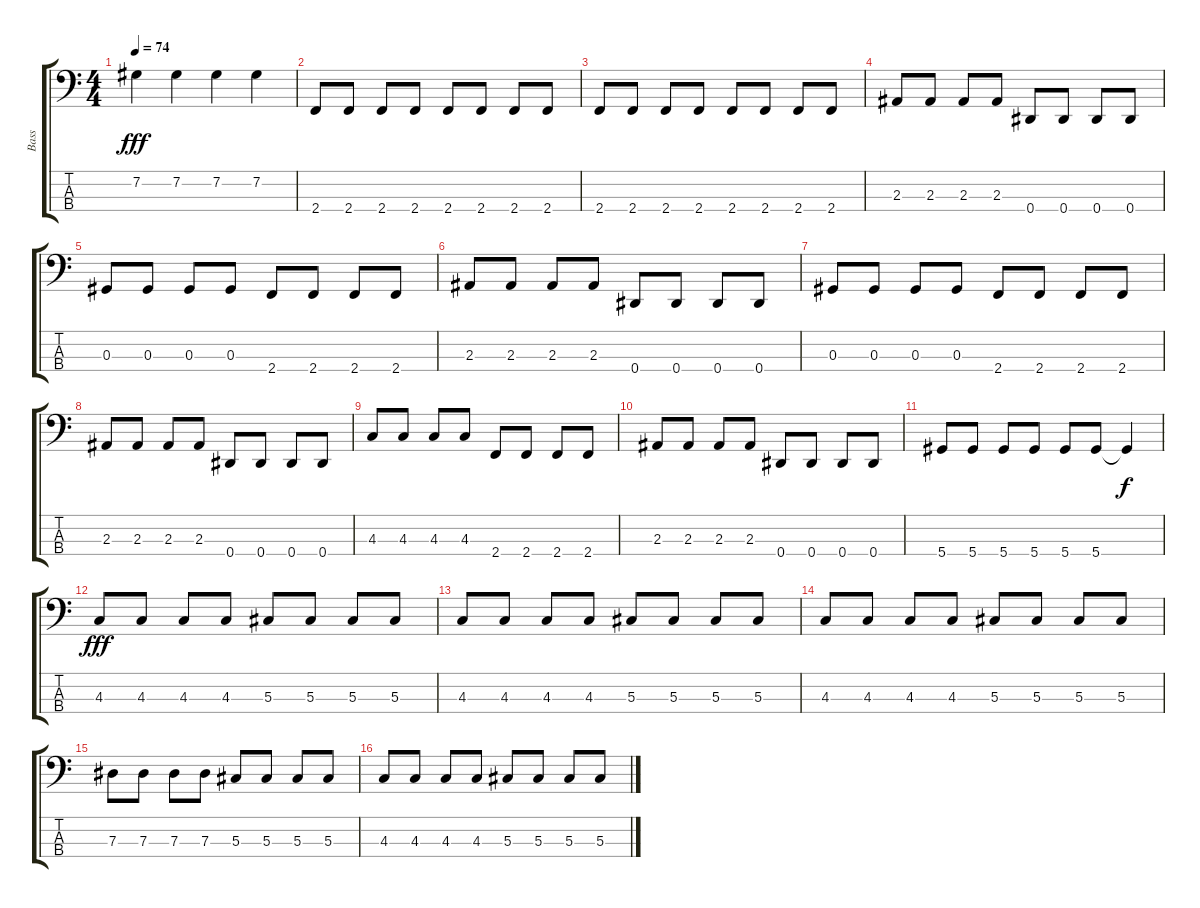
\track ("Bass" "Bass") {instrument electricbassfinger}
\staff {score tabs}
\tuning (Gb2 Db2 Ab1 Eb1) {hide}
\ts (4 4)
\tempo 74
\clef f4
\ks c
7.2.4{dy fff} 7.2.4 7.2.4 7.2.4 |
2.4.8 2.4.8 2.4.8 2.4.8 2.4.8 2.4.8 2.4.8 2.4.8 |
2.4.8 2.4.8 2.4.8 2.4.8 2.4.8 2.4.8 2.4.8 2.4.8 |
2.3.8 2.3.8 2.3.8 2.3.8 0.4.8 0.4.8 0.4.8 0.4.8 |
0.3.8 0.3.8 0.3.8 0.3.8 2.4.8 2.4.8 2.4.8 2.4.8 |
2.3.8 2.3.8 2.3.8 2.3.8 0.4.8 0.4.8 0.4.8 0.4.8 |
0.3.8 0.3.8 0.3.8 0.3.8 2.4.8 2.4.8 2.4.8 2.4.8 |
2.3.8 2.3.8 2.3.8 2.3.8 0.4.8 0.4.8 0.4.8 0.4.8 |
4.3.8 4.3.8 4.3.8 4.3.8 2.4.8 2.4.8 2.4.8 2.4.8 |
2.3.8 2.3.8 2.3.8 2.3.8 0.4.8 0.4.8 0.4.8 0.4.8 |
5.4.8 5.4.8 5.4.8 5.4.8 5.4.8 5.4.8 5.4{t}.4{dy f} |
4.3.8{dy fff} 4.3.8 4.3.8 4.3.8 5.3.8 5.3.8 5.3.8 5.3.8 |
4.3.8 4.3.8 4.3.8 4.3.8 5.3.8 5.3.8 5.3.8 5.3.8 |
4.3.8 4.3.8 4.3.8 4.3.8 5.3.8 5.3.8 5.3.8 5.3.8 |
7.3.8 7.3.8 7.3.8 7.3.8 5.3.8 5.3.8 5.3.8 5.3.8 |
4.3.8 4.3.8 4.3.8 4.3.8 5.3.8 5.3.8 5.3.8 5.3.8
